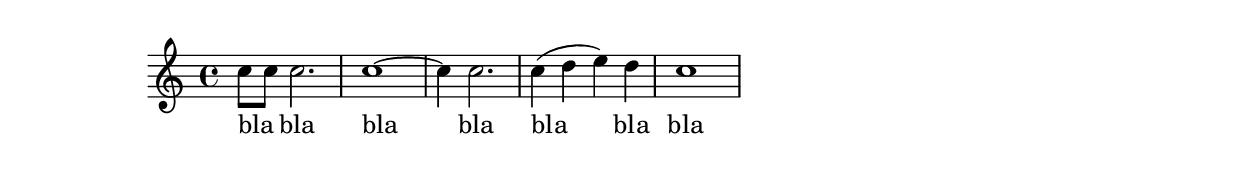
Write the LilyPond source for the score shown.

\version "2.10.0"
\header {

    texidoc = "Lyrics in MIDI are aligned to ties and beams:
this examples causes no bar checks in MIDI.
"


    }
\score {

    <<\relative c'' \new Voice =  A {
	\autoBeamOff
	c8[ c] c2.
	c1~c4 c2.
	c4 ( d e) d
	c1

    }
    \lyricsto "A" \lyrics { bla bla | bla bla | bla bla | bla }
    >>
    \layout {}
      \midi {}
    }
